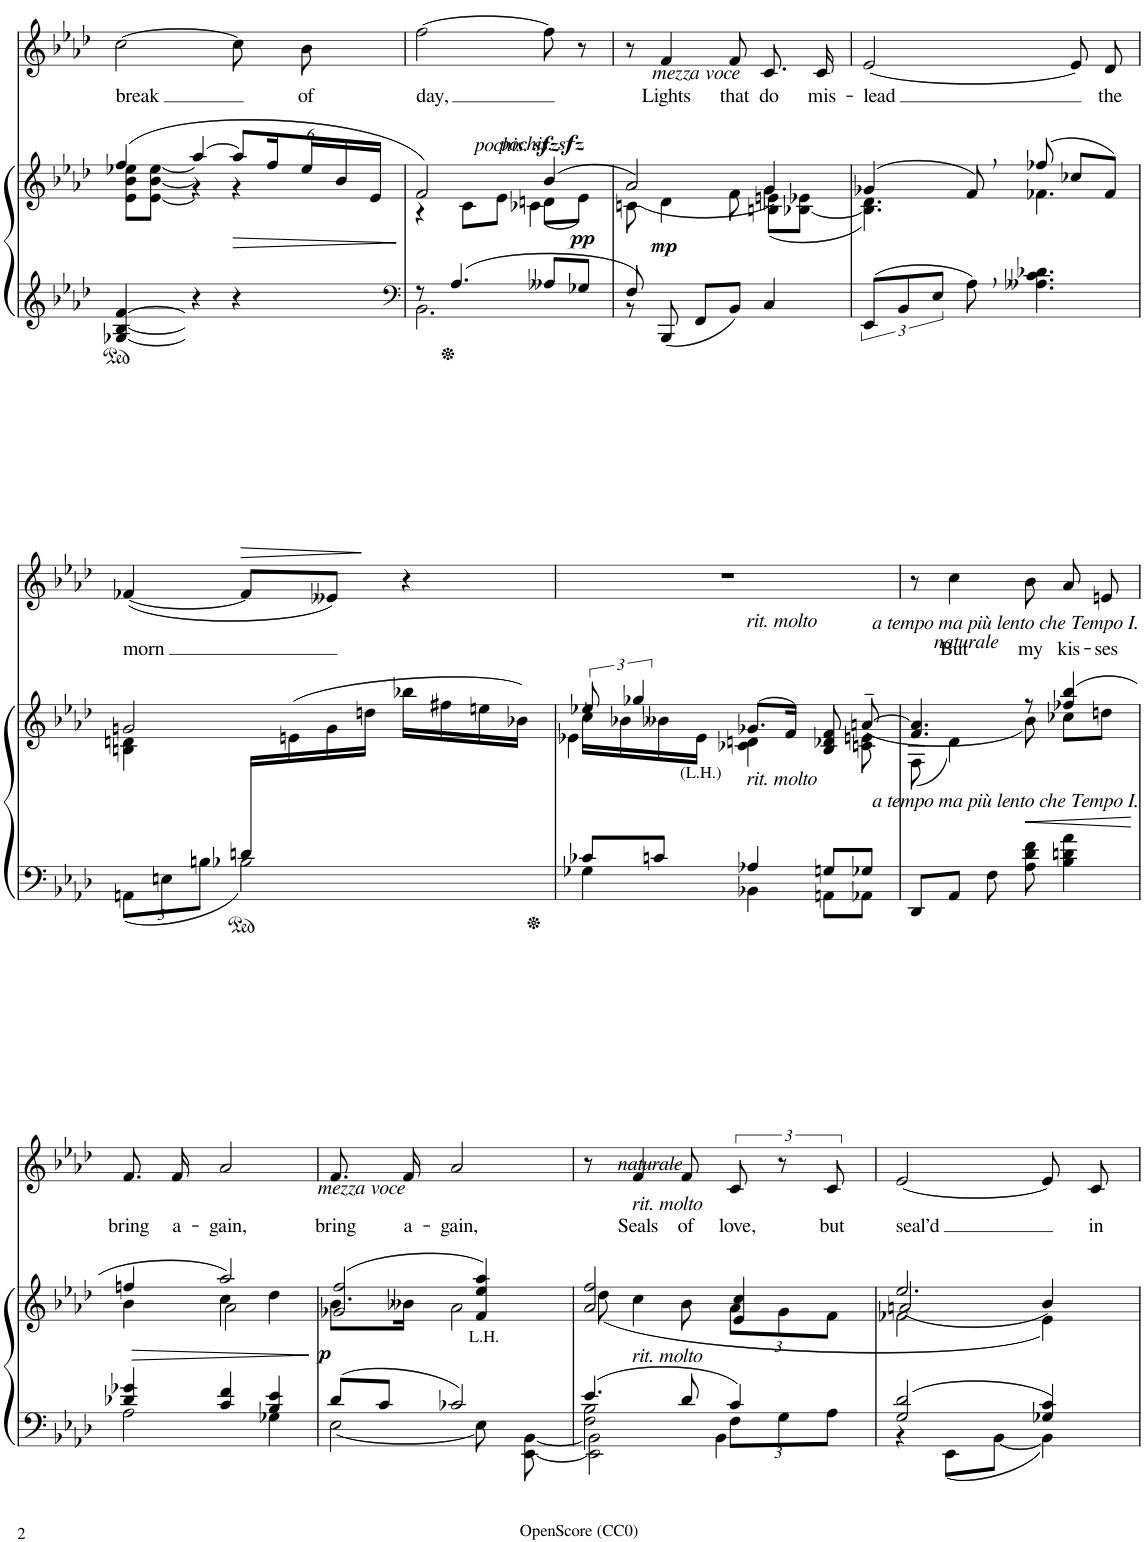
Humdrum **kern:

**kern	**kern	**dynam	**kern	**text	**dynam
*part2	*part2	*part2	*part1	*part1	*part1
*staff3	*staff2	*staff2/3	*staff1	*staff1	*staff1
*I"Piano	*	*	*I"Voice	*	*
*I'Pno	*	*	*	*	*
!!LO:PB:g=z
*clefG2	*clefG2	*	*clefG2	*	*
*k[b-e-a-d-]	*k[b-e-a-d-]	*	*k[b-e-a-d-]	*	*
*M3/4	*M3/4	*	*M3/4	*	*
=13	=13	=13	=13	=13	=13
*^	*^	*	*	*	*
*	*	*	*^	*	*	*	*
!	!	!	!	!	!	!	!LO:LY:b	!
[4G-X/ [4B-/ [4f/	4ryy	(4ff/	8e-\ 8b-\ 8ee-X\L	4ryy	.	[2cc\	break	.
.	.	.	[8e-\ [8b-\ [8ee-\J	.	.	.	.	.
4r	8G- 8B- 8f	[4aa-/	4r	8e- 8b- 8ee-	.	.	.	.
.	4.ryy	.	.	4.ryy	.	.	.	.
*	*	*Xbrackettup	*	*	*	*	*	*
!	!	!	!	!	!LO:HP:b	!	!	!
4r	.	12aa-/L]	4r	.	>	8cc\]	.	.
.	.	24ff/L	.	.	.	.	.	.
!	!	!	!	!	!	!	!LO:LY:b	!
.	.	24ee-/L	.	.	.	8b-\	of	.
.	.	24b-/	.	.	.	.	.	.
.	.	24e-/JJ	.	.	.	.	.	.
*v	*v	*	*	*	*	*	*	*
*	*v	*v	*v	*	*	*	*
.	.	]	.	.	.
=14	=14	=14	=14	=14	=14
*clefF4	*	*	*	*	*
*^	*^	*	*	*	*
*	*	*	*^	*	*	*	*
!	!	!	!	!	!	!	!LO:LY:b	!
*	*	*	*	*	*	*^	*	*
8r	2.BB-\	2f/)	4r	2ryy	.	[2ff\	4ryy	day,	.
4.A-/	.	.	.	.	.	.	.	.	.
.	.	.	8c\L	.	.	.	4ryy	.	.
.	.	.	8e-\J	.	.	.	.	.	.
!	!	!	!	!	!LO:DY:a	!	!	!	!
!	!	!	!	!	!LO:DY:n=1:a	!	!	!	!
!	!	!	!	!	!LO:DY:n=2:a	!	!	!	!
!	!	!	!	!	!LO:DY:n=3:a	!	!	!	!
8A--X/L	.	(4b-/	(8dn\L	4c-X\	other-dynamics sfz other-dynamics sfz	8ff\]	4ryy	.	.
!	!	!	!	!	!LO:DY:n=4:b	!	!	!	!
8G-X/J	.	.	8e-\J)	.	pp	8r	.	.	.
*	*	*	*	*	*	*v	*v	*	*
=15	=15	=15	=15	=15	=15	=15	=15	=15
8F/	8r	2a-/)	(8cn\	2ryy	.	8r	.	.
!	!	!	!	!	!	!LO:TX:b:i:t=mezza voce	!	!
!	!	!	!	!	!LO:DY:b	!	!LO:LY:b	!
8BBB-/	2ryy	.	4d-\	.	mp	4f/	Lights	.
8FF/L	.	.	.	.	.	.	.	.
!	!	!	!	!	!	!	!LO:LY:b	!
8BB-/J	.	.	8f\	.	.	8f/	that	.
!	!	!	!	!	!	!	!LO:LY:b	!
4C/	.	4g/	(8Bn\ 8en\L)	4g\	.	8.c/	do	.
.	8ryy	.	[8B-X\ 8e-X\J	.	.	.	.	.
!	!	!	!	!	!	!	!LO:LY:b	!
.	.	.	.	.	.	16c/	mis-	.
*v	*v	*	*	*	*	*	*	*
*	*	*v	*v	*	*	*	*
=16	=16	=16	=16	=16	=16	=16
!	!	!	!	!	!LO:LY:b	!
12EE-/L	(4g-X/	4.B-\] 4.d-\)	.	[2e-/	-lead	.
12BB-/	.	.	.	.	.	.
12E-/J	.	.	.	.	.	.
8A-,\	8f,/)	.	.	.	.	.
4.A--X\ 4.c\ 4.d-X\	(8ff-X/	4.f-X\	.	.	.	.
.	8cc-X/L	.	.	8e-/]	.	.
!	!	!	!	!	!LO:LY:b	!
.	8f-/J)	.	.	8d-/	the	.
!!LO:LB:g=z
=17	=17	=17	=17	=17	=17	=17
*^	*	*	*	*	*	*
*	*Xbrackettup	*	*	*	*	*	*
!	!	!	!	!	!	!LO:LY:b	!
4ryy	12AAn\L	2gn/	4Bn\ 4dn\	.	([4f-X/	morn	.
.	12En\	.	.	.	.	.	.
.	12Bn\J	.	.	.	.	.	.
!	!	!	!	!	!	!	!LO:HP:b
16dn/LL	2B-X\	.	16ryy	.	8f-/L]	.	>
4..ryy	.	.	(16en\	.	.	.	.
.	.	.	16g\	.	8e--X/J)	.	.
.	.	.	16ddn\JJ	.	.	.	.
.	.	4ryy	16bb-X\LL	.	4r	.	]
.	.	.	16ff#X\	.	.	.	.
.	.	.	16een\	.	.	.	.
.	.	.	16b-X\JJ)	.	.	.	.
*	*	*v	*v	*	*	*	*
=18	=18	=18	=18	=18	=18	=18
*	*	*brackettup	*	*	*	*
*	*	*^	*	*^	*	*
*	*	*	*^	*	*	*	*	*
8c-X/L	4G-X\	12ee-X/	16cc-X\LL	4e-X\	.	2.r	4ryy	.	.
.	.	.	16b-X\	.	.	.	.	.	.
.	.	6gg-X/	.	.	.	.	.	.	.
8cn/J	.	.	16b--X\	.	.	.	.	.	.
!	!	!	!LO:TX:b:t=(L.H.)	!	!	!	!	!	!
.	.	.	16e-\JJ	.	.	.	.	.	.
!	!	!	!	!	!	!	!LO:TX:b:i:t=rit. molto	!	!
!	!	!LO:TX:b:i:t=rit. molto	!	!	!	!	!	!	!
4A-X/	4BB-X\	(8.g-X/L	4c-X\ 4dn\	2ryy	.	.	4ryy	.	.
.	.	16f/Jk)	.	.	.	.	.	.	.
8Gn/L	8AAn\L	8B-/ 8d-X/ 8f/	8ryy	.	.	.	4ryy	.	.
8G-X/J	8AA-X\J	([8an~/	8cn\ 8en\	.	.	.	.	.	.
*	*	*	*v	*v	*	*	*	*	*
*	*	*	*	*	*v	*v	*	*
=19	=19	=19	=19	=19	=19	=19	=19
!	!	!	!	!	!LO:TX:b:i:t=a tempo ma più lento che Tempo I.	!	!
!	!	!LO:TX:b:i:t=a tempo ma più lento che Tempo I.	!	!	!	!	!
*v	*v	*	*	*	*	*	*
8DD-/L	4.f/ 4.a/]	(8F\	.	8r	.	.
!	!	!	!	!LO:TX:b:i:t=naturale	!	!
!	!	!	!	!	!LO:LY:b	!
8AA-/J	.	4d-\)	.	4cc\	But	.
8F\	.	.	.	.	.	.
!	!	!	!LO:HP:b	!	!LO:LY:b	!
8A-\ 8d-\ 8f\	8r	8b-\)	<	8b-\	my	.
!	!	!	!	!	!LO:LY:b	!
4B-\ 4dn\ 4a-\	(4ff-X/ 4bb-/	8cc-X\L	.	8a-/	kis-	.
!	!	!	!	!	!LO:LY:b	!
.	.	8ddn\J	.	8en/	-ses	.
*	*v	*v	*	*	*	*
.	.	[	.	.	.
!!LO:LB:g=z
=20	=20	=20	=20	=20	=20
*^	*	*	*	*	*
!	!	!	!LO:HP:b	!	!LO:LY:b	!
*	*	*^	*	*	*	*
*	*	*	*^	*	*	*	*
4d-X/ 4g-X/	2A-\	4ffn/	4b-\	4ryy	>	8.f/	bring	.
!	!	!	!	!	!	!	!LO:LY:b	!
.	.	.	.	.	.	16f/	a-	.
!	!	!	!	!	!	!	!LO:LY:b	!
4c/ 4f/	.	2aa-/)	4cc\	2a-\	.	2a-/	-gain,	.
4B-/ 4e-/	4G-X\	.	4dd-\	.	.	.	.	.
*v	*v	*	*	*	*	*	*	*
*	*v	*v	*v	*	*	*	*
.	.	]	.	.	.
=21	=21	=21	=21	=21	=21
*^	*^	*	*	*	*
!	!	!	!	!	!LO:TX:b:i:t=mezza voce	!	!
!	!	!	!	!LO:DY:b	!	!LO:LY:b	!
8d-/L	[2E-\	(2g-X/ 2ff/	8.b-\L	p	8.f/	bring	.
8c/J	.	.	.	.	.	.	.
!	!	!	!	!	!	!LO:LY:b	!
.	.	.	16b--X\Jk	.	16f/	a-	.
!	!	!	!	!	!	!LO:LY:b	!
2c-X/	.	.	2a-\	.	2a-/	-gain,	.
!	!	!LO:TX:b:t=L.H.	!	!	!	!	!
.	8E-\]	4f/ 4ee-/ 4aa-/)	.	.	.	.	.
.	[8EE-\ [8BB-\	.	.	.	.	.	.
=22	=22	=22	=22	=22	=22	=22	=22
*	*^	*	*	*	*	*	*
4.e-/	2EE-\] 2BB-\]	2F\ 2B-\	2a-/ 2ff/	(8dd-\	.	8r	.	.
!	!	!	!	!	!	!LO:TX:b:i:t=naturale	!	!
!	!	!	!	!	!	!LO:TX:b:i:t=rit. molto	!	!
!	!	!	!	!LO:TX:b:i:t=rit. molto	!	!	!	!
!	!	!	!	!	!	!	!LO:LY:b	!
.	.	.	.	4cc\	.	4f/	Seals	.
!	!	!	!	!	!	!	!LO:LY:b	!
8d-/	.	.	.	8b-\	.	8f/	of	.
*	*	*	*	*Xbrackettup	*	*	*	*
!	!	!	!	!	!	!	!LO:LY:b	!
4c/	4BB-\	12F\L	4e-/ 4cc/	12a-\L	.	12c;</	love,	.
.	.	12G\	.	12g\	.	12r	.	.
!	!	!	!	!	!	!	!LO:LY:b	!
.	.	12A-\J	.	12f\J	.	12c/	but	.
=23	=23	=23	=23	=23	=23	=23	=23	=23
*	*	*	*	*^	*	*	*	*
!	!	!	!	!	!	!	!	!LO:LY:b	!
*	*v	*v	*	*	*	*	*	*	*
2G/ 2d-/	4r	2.ee-/	2f-X\	(2an/	.	[2e-/	seal’d	.
.	8EE-\L	.	.	.	.	.	.	.
.	[8BB-\J	.	.	.	.	.	.	.
4G-X/ 4c/	4BB-\]	.	4e-\)	4b-/)	.	8e-/]	.	.
!	!	!	!	!	!	!	!LO:LY:b	!
.	.	.	.	.	.	8c/	in	.
*v	*v	*	*	*	*	*	*	*
*	*v	*v	*v	*	*	*	*
=	=	=	=	=	=
*-	*-	*-	*-	*-	*-
